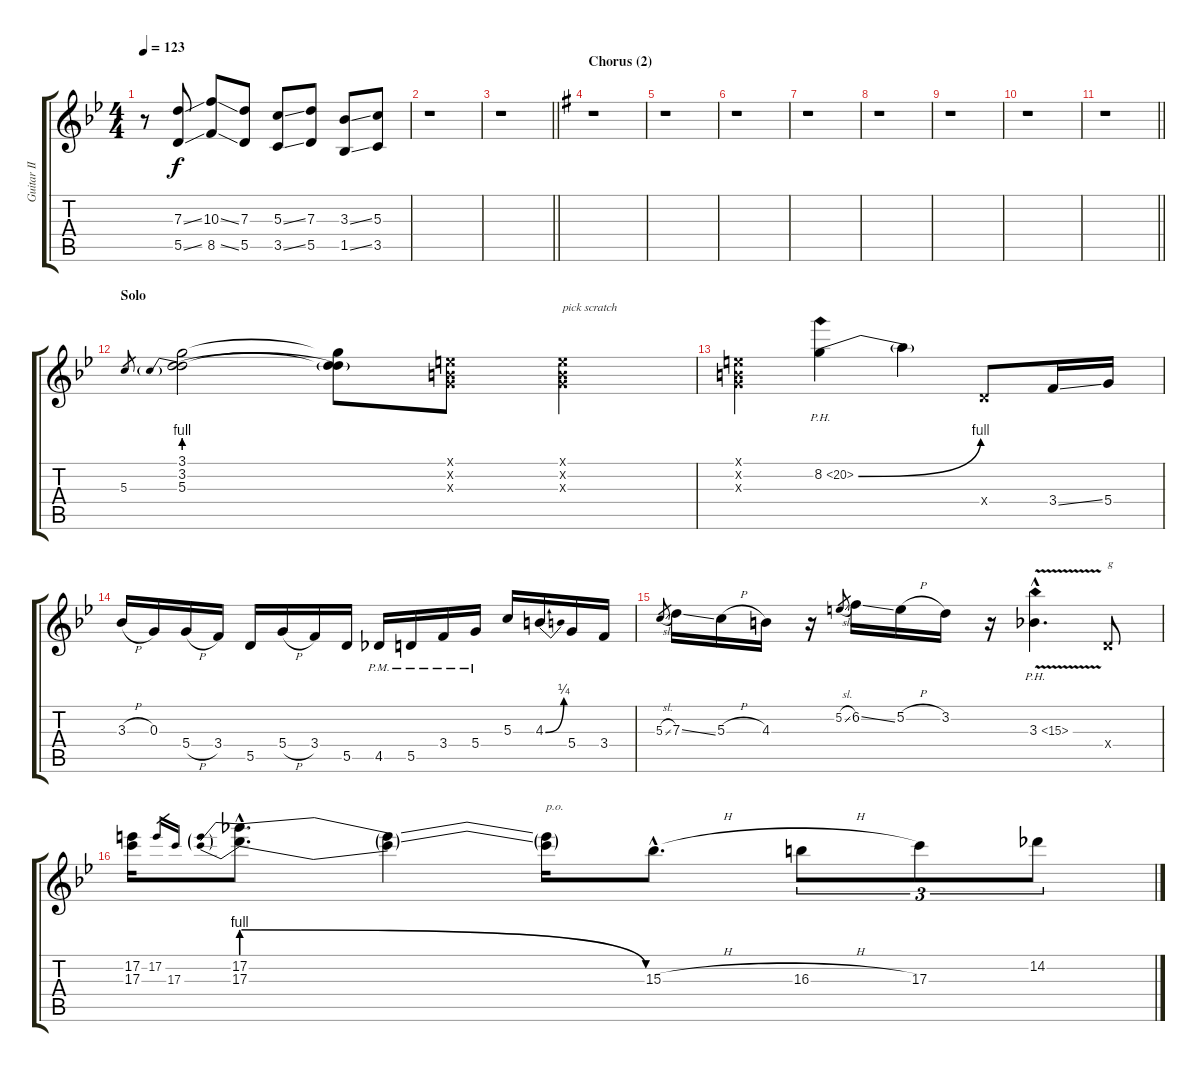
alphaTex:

\track ("Guitar II" "Guitar II") {instrument distortionguitar}
\staff {score tabs}
\tuning (E4 B3 G3 D3 A2 E2) {hide}
\ts (4 4)
\tempo 123
\clef g2
\ks gminor
r.8{dy f} (7.3{ss} 5.5{ss}).8 (10.3{ss} 8.5{ss}).8 (7.3 5.5).8 (5.3{ss} 3.5{ss}).8 (7.3 5.5).8 (3.3{ss} 1.5{ss}).8 (5.3 3.5).8 |
r.1 |
\barLineRight lightlight
r.1 |
\section ("" "Chorus (2)")
\ks eminor
r.1 |
r.1 |
r.1 |
r.1 |
r.1 |
r.1 |
r.1 |
\barLineRight lightlight
r.1 |
\section ("" "Solo")
\ks gminor
5.3.8{gr} (3.1 3.2 5.3{be (prebend 0 4 60 4)}).2 (3.1{t} 3.2{t} 5.3{t}).8 (0.1{x} 0.2{x} 0.3{x}).8 (0.1{x} 0.2{x} 0.3{x}).4{txt "pick scratch"} |
(0.1{x} 0.2{x} 0.3{x}).4 8.2{be (bend 0 0 60 4) ph 12}.4 8.2{t}.4 0.4{x}.8 3.4{ss}.16 5.4.16 |
3.3{h}.16 0.3.16 5.4{h}.16 3.4.16 5.5.16 5.4{h}.16 3.4.16 5.5.16 4.5{pm}.16 5.5{pm}.16 3.4{pm}.16 5.4{pm}.16 5.3.16 4.3{be (bend 0 0 60 1)}.16 5.4.16 3.4.16 |
5.3{sl}.8{gr} 7.3{ss}.16 5.3{h}.16 4.3.16 r.16 5.2{sl}.8{gr} 6.2{ss}.16 5.2{h}.16 3.2.16 r.16 3.3{ph 12 v hac}.4{d} 0.4{x}.8{txt "g"} |
(17.2 17.3).16 17.2.16{gr} 17.3.16{gr} (17.2{be (prebendrelease 0 4 60 0) hac} 17.3{be (prebendrelease 0 4 60 0) hac}).8{d} (17.2{t} 17.3{t}).4 (17.2{t} 17.3{t}).16{txt "p.o."} 15.3{h hac}.8{d} 16.3{h}.8{tu (3 2)} 17.3.8{tu (3 2)} 14.2.8{tu (3 2)}
